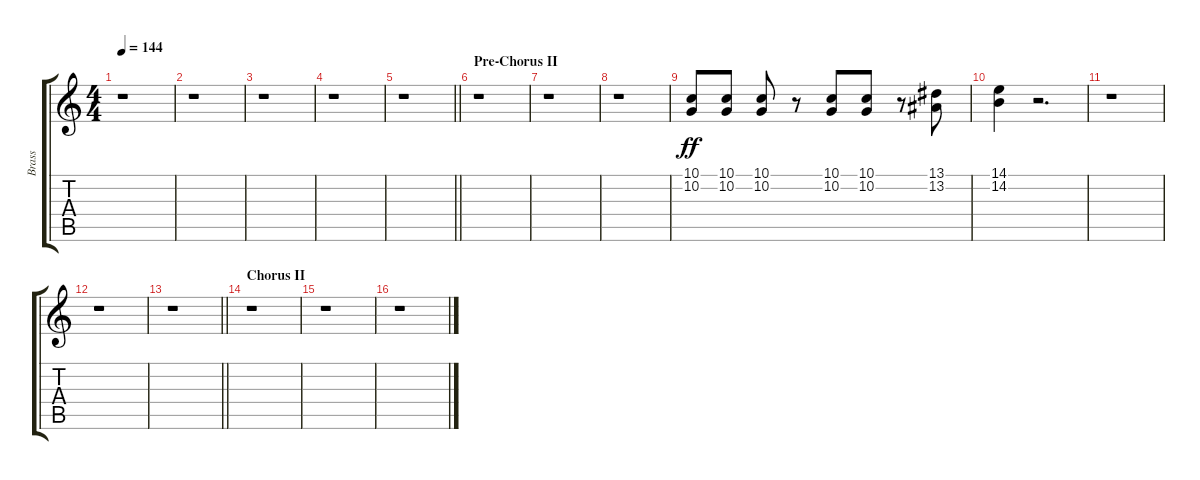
\track ("Brass" "Brass") {instrument trumpet}
\staff {score tabs}
\tuning (D4 A3 F3 C3 G2 D2) {hide}
\ts (4 4)
\tempo 144
\clef g2
\ks c
r.1{dy f} |
r.1 |
r.1 |
r.1 |
\barLineRight lightlight
r.1 |
\section ("" "Pre-Chorus II")
r.1 |
r.1 |
r.1 |
(10.1 10.2).8{dy ff} (10.1 10.2).8 (10.1 10.2).8 r.8 (10.1 10.2).8 (10.1 10.2).8 r.8 (13.1 13.2).8 |
(14.1 14.2).4 r.2{d} |
r.1 |
r.1 |
\barLineRight lightlight
r.1 |
\section ("" "Chorus II")
r.1 |
r.1 |
r.1
